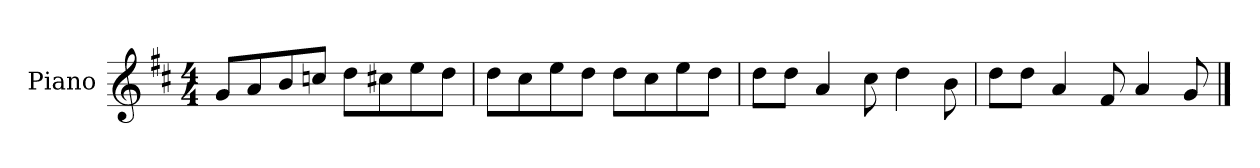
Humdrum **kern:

**kern
*part1
*staff1
*I"Piano
*I'P-no
*clefG2
*k[f#c#]
*M4/4
*MM90
=1
8g/L
8a/
8b/
8ccn/J
8dd\L
8cc#X\
8ee\
8dd\J
=2
8dd\L
8cc#\
8ee\
8dd\J
8dd\L
8cc#\
8ee\
8dd\J
=3
8dd\L
8dd\J
4a/
8cc#\
4dd\
8b\
=4
8dd\L
8dd\J
4a/
8f#/
4a/
8g/
==
*-
